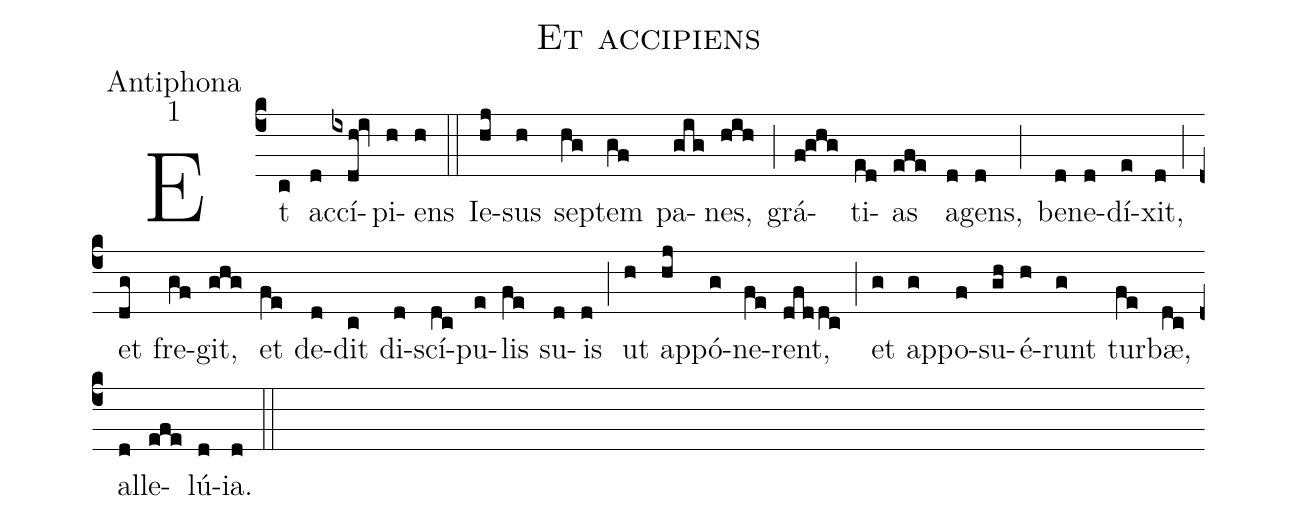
name:Et accipiens;
office-part:Antiphona;
mode:1;
%%
(c4) Et(c) ac(d)cí(ixdh!iv)pi(h)ens(h) (::)
Ie(hj)sus(h) sep(hg)tem(gf) pa(gig)nes,(hih) (;) grá(f!ghg)ti(ed)as(efe) a(d)gens,(d) (;) be(d)ne(d)dí(e)xit,(d) (;) et(dg) fre(gf)git,(ghg) et(fe) de(d)dit(c) di(d)scí(dc)pu(e)lis(fe) su(d)is(d) (;) ut(h) ap(hj)pó(g)ne(fe)rent,(dfddc) (;) et(g) ap(g)po(f)su(gh)é(h)runt(g) tur(fe)bæ,(dc) al(d)le(efe)lú(d)ia.(d) (::)
